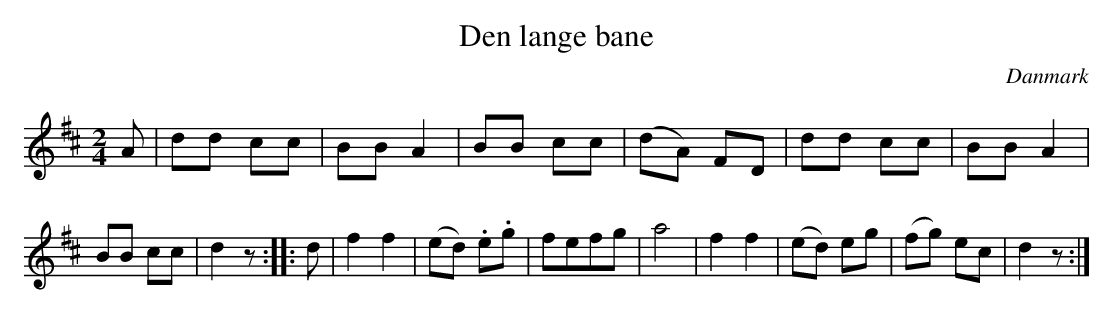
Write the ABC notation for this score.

X:1
T: Den lange bane
O:Danmark
M: 2/4
L: 1/8
K: D
A|dd cc|BB A2|BB cc|(dA) FD|dd cc|BB A2|BB cc|d2 z:|\
|:d|f2 f2|(ed) .e.g|fefg|a4|f2 f2|(ed) eg|(fg) ec|d2 z:|
